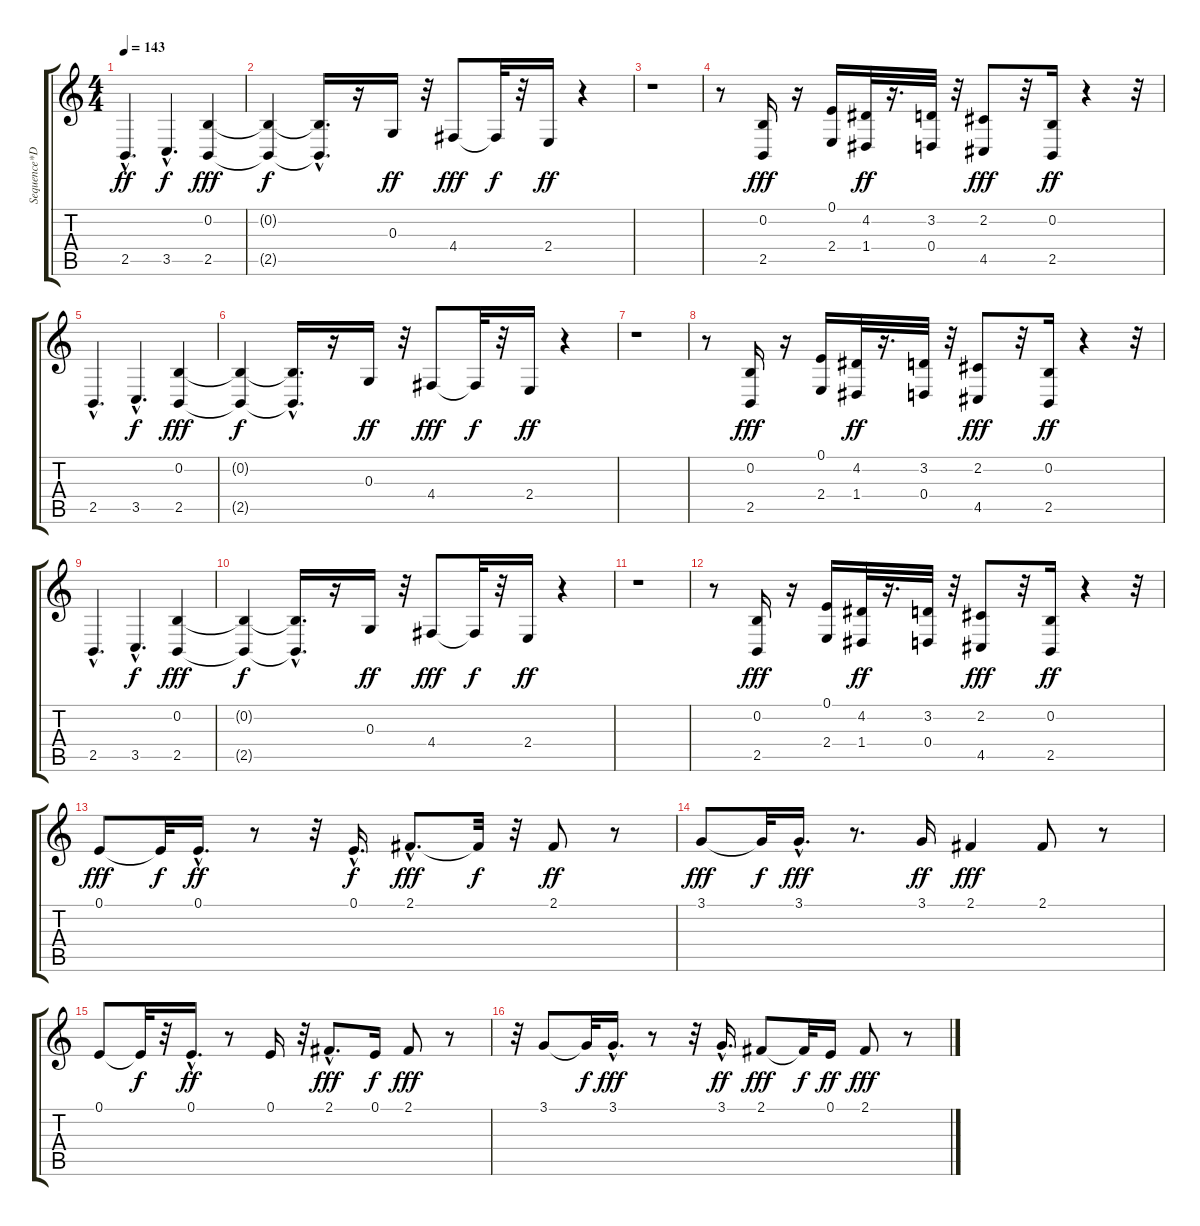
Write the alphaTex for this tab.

\track ("Sequence*Demixed 13" "Sequence*D") {instrument baritonesax}
\staff {score tabs}
\tuning (E4 B3 G3 D3 A2 E2) {hide}
\ts (4 4)
\tempo 143
\clef g2
\ks c
2.5{hac}.4{d dy ff} 3.5{hac}.4{d dy f} (0.2 2.5).4{dy fff} |
(0.2{t} 2.5{t}).4{dy f} (0.2{hac t} 2.5{hac t}).16{d} r.16 0.3.16{dy ff} r.32 4.4.8{dy fff} 4.4{t}.32{dy f} r.32 2.4.16{dy ff} r.4 |
r.1 |
r.8 (0.2 2.5).16{dy fff} r.16 (0.1 2.4).16 (4.2 1.4).32{dy ff} r.16{d} (3.2 0.4).32 r.32 (2.2 4.5).8{dy fff} r.32 (0.2 2.5).16{dy ff} r.4 r.32 |
2.5{hac}.4{d} 3.5{hac}.4{d dy f} (0.2 2.5).4{dy fff} |
(0.2{t} 2.5{t}).4{dy f} (0.2{hac t} 2.5{hac t}).16{d} r.16 0.3.16{dy ff} r.32 4.4.8{dy fff} 4.4{t}.32{dy f} r.32 2.4.16{dy ff} r.4 |
r.1 |
r.8 (0.2 2.5).16{dy fff} r.16 (0.1 2.4).16 (4.2 1.4).32{dy ff} r.16{d} (3.2 0.4).32 r.32 (2.2 4.5).8{dy fff} r.32 (0.2 2.5).16{dy ff} r.4 r.32 |
2.5{hac}.4{d} 3.5{hac}.4{d dy f} (0.2 2.5).4{dy fff} |
(0.2{t} 2.5{t}).4{dy f} (0.2{hac t} 2.5{hac t}).16{d} r.16 0.3.16{dy ff} r.32 4.4.8{dy fff} 4.4{t}.32{dy f} r.32 2.4.16{dy ff} r.4 |
r.1 |
r.8 (0.2 2.5).16{dy fff} r.16 (0.1 2.4).16 (4.2 1.4).32{dy ff} r.16{d} (3.2 0.4).32 r.32 (2.2 4.5).8{dy fff} r.32 (0.2 2.5).16{dy ff} r.4 r.32 |
0.1.8{dy fff} 0.1{t}.32{dy f} 0.1{hac}.16{d dy ff} r.8 r.32 0.1{hac}.16{d dy f} 2.1{hac}.8{d dy fff} 2.1{t}.32{dy f} r.32 2.1.8{dy ff} r.8 |
3.1.8{dy fff} 3.1{t}.32{dy f} 3.1{hac}.16{d dy fff} r.8{d} 3.1.16{dy ff} 2.1.4{dy fff} 2.1.8 r.8 |
0.1.8 0.1{t}.32{dy f} r.32 0.1{hac}.16{d dy ff} r.8 0.1.16 r.32 2.1{hac}.8{d dy fff} 0.1.16{dy f} 2.1.8{dy fff} r.8 |
r.32 3.1.8 3.1{t}.32{dy f} 3.1{hac}.16{d dy fff} r.8 r.32 3.1{hac}.16{d dy ff} 2.1.8{dy fff} 2.1{t}.32{dy f} 0.1.16{dy ff} 2.1.8{dy fff} r.8
